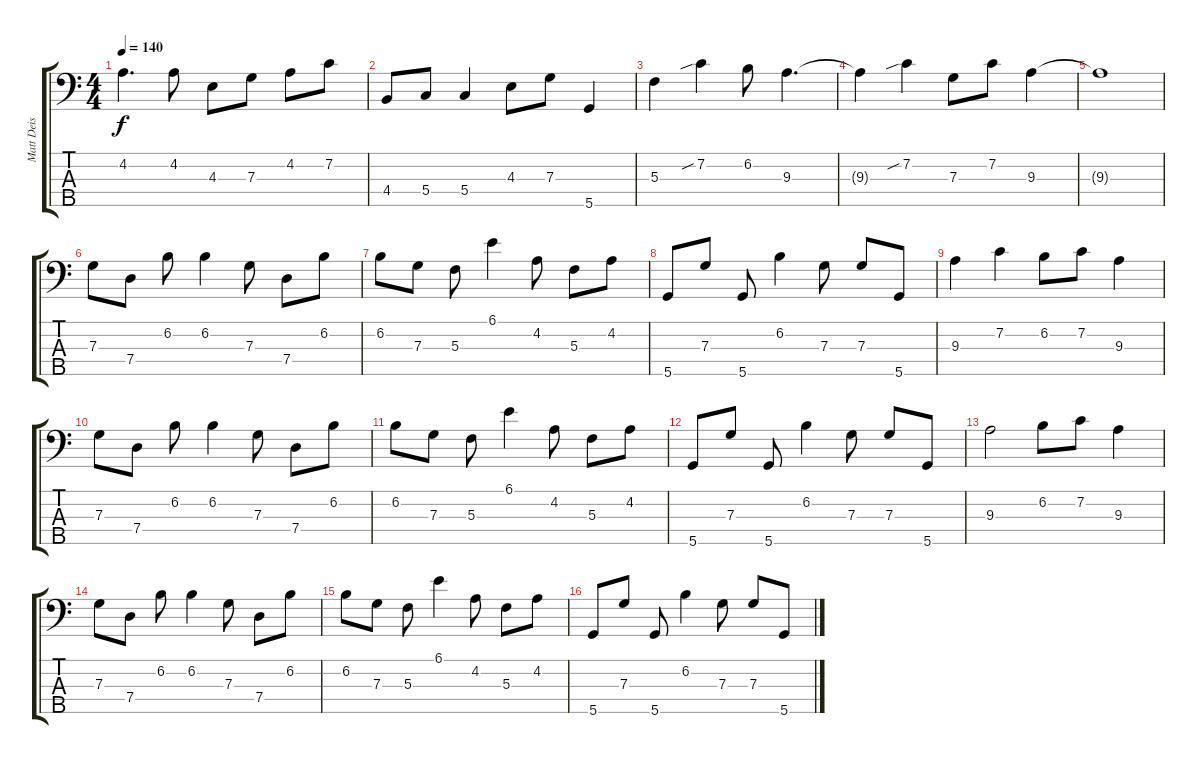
\track ("Matt Deis" "Matt Deis") {instrument electricbassfinger}
\staff {score tabs}
\tuning (Bb2 F2 C2 G1 D1) {hide}
\ts (4 4)
\tempo 140
\clef f4
\ks c
4.2.4{d dy f} 4.2.8 4.3.8 7.3.8 4.2.8 7.2.8 |
4.4.8 5.4.8 5.4.4 4.3.8 7.3.8 5.5.4 |
5.3.4 7.2{sib}.4 6.2.8 9.3.4{d} |
9.3{t}.4 7.2{sib}.4 7.3.8 7.2.8 9.3.4 |
9.3{t}.1 |
7.3.8 7.4.8 6.2.8 6.2.4 7.3.8 7.4.8 6.2.8 |
6.2.8 7.3.8 5.3.8 6.1.4 4.2.8 5.3.8 4.2.8 |
5.5.8 7.3.8 5.5.8 6.2.4 7.3.8 7.3.8 5.5.8 |
9.3.4 7.2.4 6.2.8 7.2.8 9.3.4 |
7.3.8 7.4.8 6.2.8 6.2.4 7.3.8 7.4.8 6.2.8 |
6.2.8 7.3.8 5.3.8 6.1.4 4.2.8 5.3.8 4.2.8 |
5.5.8 7.3.8 5.5.8 6.2.4 7.3.8 7.3.8 5.5.8 |
9.3.2 6.2.8 7.2.8 9.3.4 |
7.3.8 7.4.8 6.2.8 6.2.4 7.3.8 7.4.8 6.2.8 |
6.2.8 7.3.8 5.3.8 6.1.4 4.2.8 5.3.8 4.2.8 |
5.5.8 7.3.8 5.5.8 6.2.4 7.3.8 7.3.8 5.5.8
